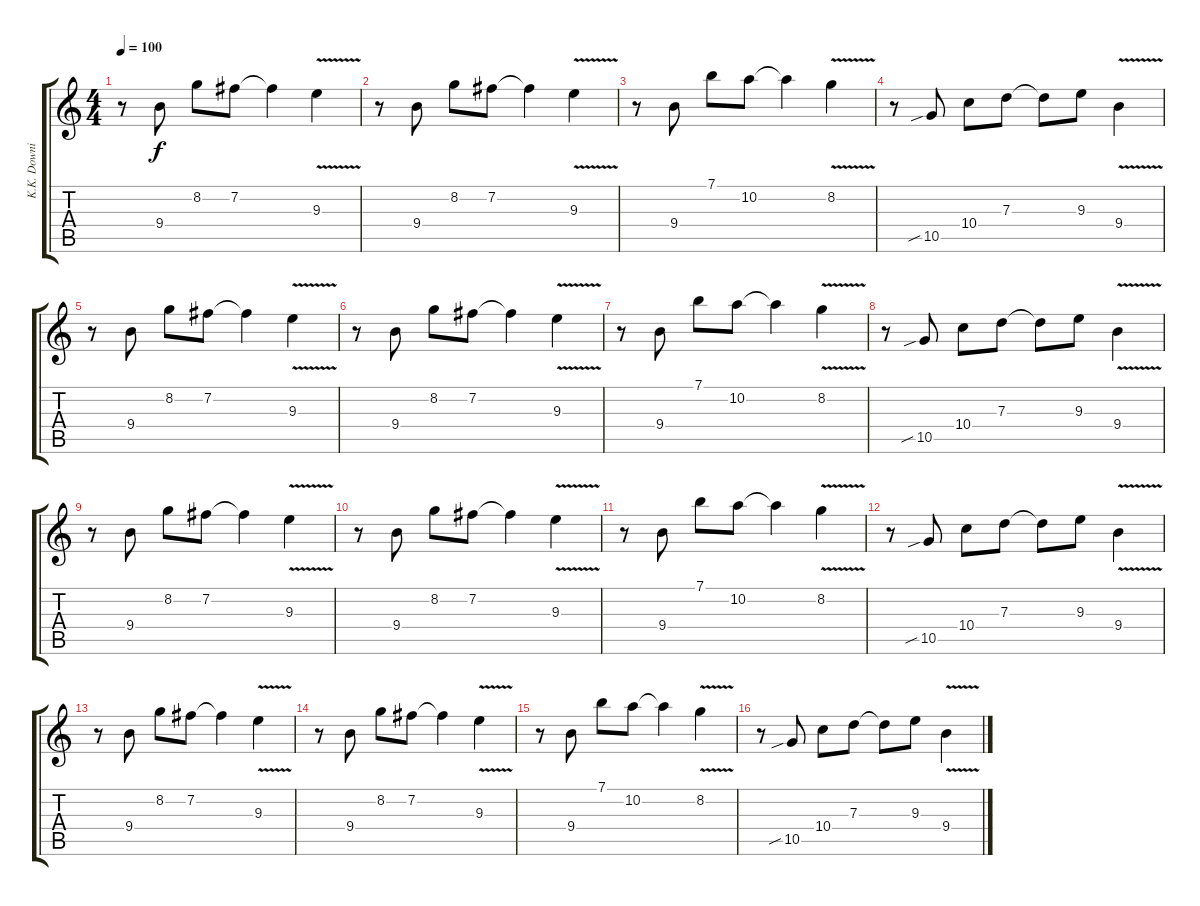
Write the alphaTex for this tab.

\track ("K.K. Downing" "K.K. Downi") {instrument distortionguitar}
\staff {score tabs}
\tuning (E4 B3 G3 D3 A2 E2) {hide}
\ts (4 4)
\tempo 100
\clef g2
\ks c
r.8{dy f instrument distortionguitar} 9.4.8 8.2.8 7.2.8 7.2{t}.4 9.3{v}.4 |
r.8 9.4.8 8.2.8 7.2.8 7.2{t}.4 9.3{v}.4 |
r.8 9.4.8 7.1.8 10.2.8 10.2{t}.4 8.2{v}.4 |
r.8 10.5{sib}.8 10.4.8 7.3.8 7.3{t}.8 9.3.8 9.4{v}.4 |
r.8 9.4.8 8.2.8 7.2.8 7.2{t}.4 9.3{v}.4 |
r.8 9.4.8 8.2.8 7.2.8 7.2{t}.4 9.3{v}.4 |
r.8 9.4.8 7.1.8 10.2.8 10.2{t}.4 8.2{v}.4 |
r.8 10.5{sib}.8 10.4.8 7.3.8 7.3{t}.8 9.3.8 9.4{v}.4 |
r.8 9.4.8 8.2.8 7.2.8 7.2{t}.4 9.3{v}.4 |
r.8 9.4.8 8.2.8 7.2.8 7.2{t}.4 9.3{v}.4 |
r.8 9.4.8 7.1.8 10.2.8 10.2{t}.4 8.2{v}.4 |
r.8 10.5{sib}.8 10.4.8 7.3.8 7.3{t}.8 9.3.8 9.4{v}.4 |
r.8 9.4.8 8.2.8 7.2.8 7.2{t}.4 9.3{v}.4 |
r.8 9.4.8 8.2.8 7.2.8 7.2{t}.4 9.3{v}.4 |
r.8 9.4.8 7.1.8 10.2.8 10.2{t}.4 8.2{v}.4 |
r.8 10.5{sib}.8 10.4.8 7.3.8 7.3{t}.8 9.3.8 9.4{v}.4
